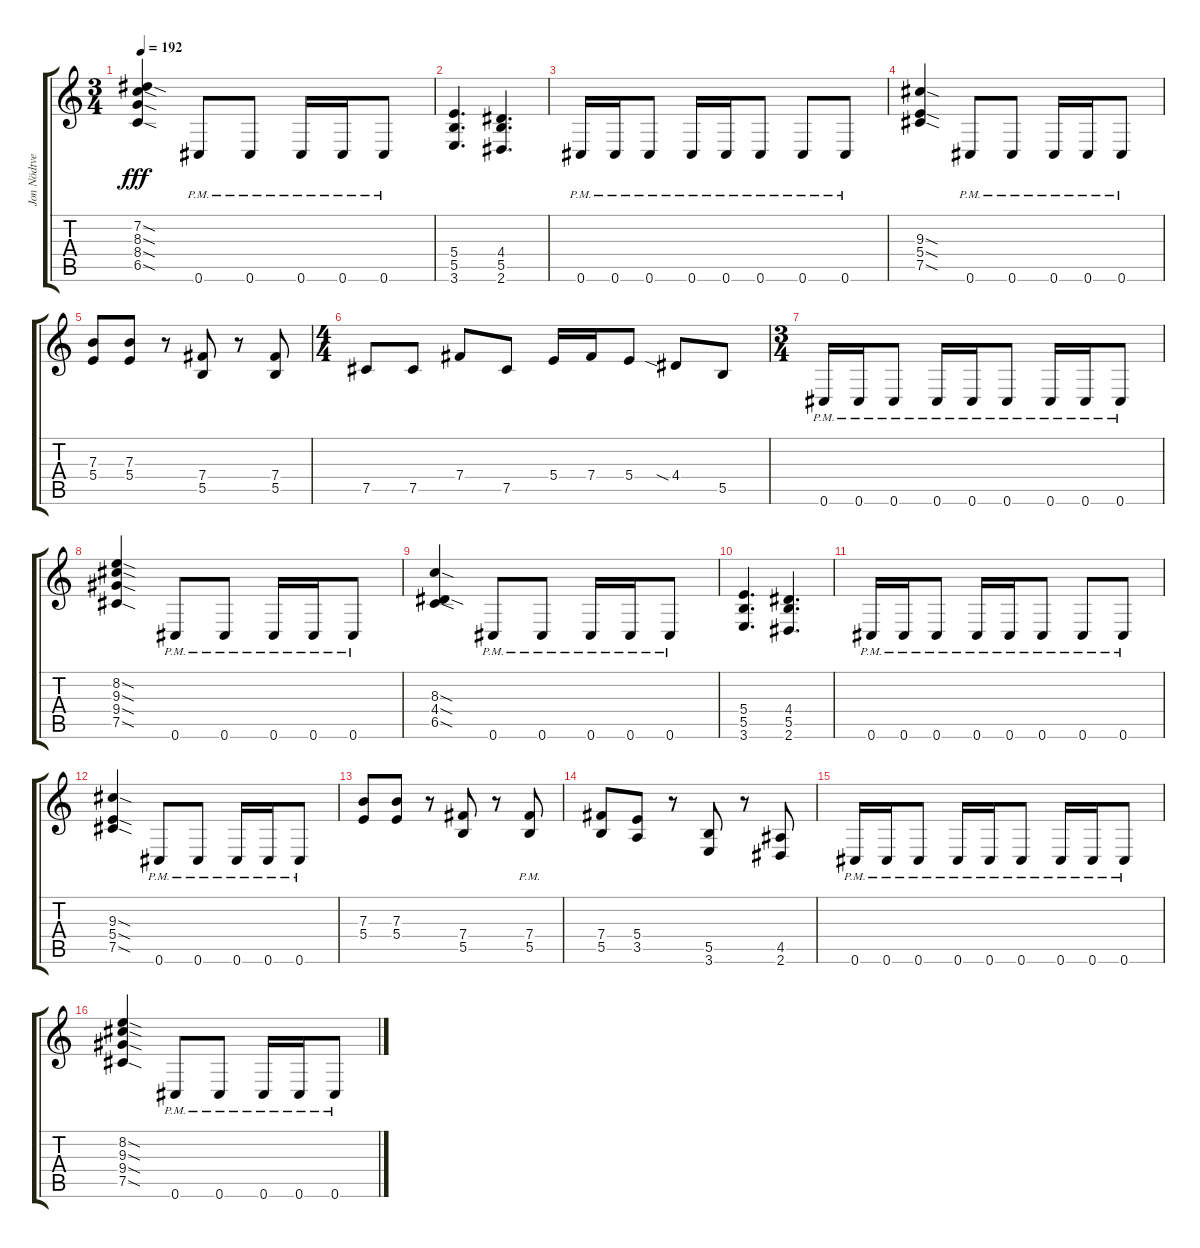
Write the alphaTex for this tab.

\track ("Jon Nödtveidt" "Jon Nödtve") {instrument distortionguitar}
\staff {score tabs}
\tuning (Db4 Ab3 E3 B2 Gb2 Db2) {hide}
\ts (3 4)
\tempo 192
\clef g2
\ks c
(7.2{sod} 8.3{sod} 8.4{sod} 6.5{sod}).4{dy fff} 0.6{pm}.8 0.6{pm}.8 0.6{pm}.16 0.6{pm}.16 0.6{pm}.8 |
(5.4 5.5 3.6).4{d} (4.4 5.5 2.6).4{d} |
0.6{pm}.16 0.6{pm}.16 0.6{pm}.8 0.6{pm}.16 0.6{pm}.16 0.6{pm}.8 0.6{pm}.8 0.6{pm}.8 |
(9.3{sod} 5.4{sod} 7.5{sod}).4 0.6{pm}.8 0.6{pm}.8 0.6{pm}.16 0.6{pm}.16 0.6{pm}.8 |
(7.3 5.4).8 (7.3 5.4).8 r.8 (7.4 5.5).8 r.8 (7.4 5.5).8 |
\ts (4 4)
7.5.8 7.5.8 7.4.8 7.5.8 5.4.16 7.4.16 5.4.8 4.4{sia}.8 5.5.8 |
\ts (3 4)
0.6{pm}.16 0.6{pm}.16 0.6{pm}.8 0.6{pm}.16 0.6{pm}.16 0.6{pm}.8 0.6{pm}.16 0.6{pm}.16 0.6{pm}.8 |
(8.2{sod} 9.3{sod} 9.4{sod} 7.5{sod}).4 0.6{pm}.8 0.6{pm}.8 0.6{pm}.16 0.6{pm}.16 0.6{pm}.8 |
(8.3{sod} 4.4{sod} 6.5{sod}).4 0.6{pm}.8 0.6{pm}.8 0.6{pm}.16 0.6{pm}.16 0.6{pm}.8 |
(5.4 5.5 3.6).4{d} (4.4 5.5 2.6).4{d} |
0.6{pm}.16 0.6{pm}.16 0.6{pm}.8 0.6{pm}.16 0.6{pm}.16 0.6{pm}.8 0.6{pm}.8 0.6{pm}.8 |
(9.3{sod} 5.4{sod} 7.5{sod}).4 0.6{pm}.8 0.6{pm}.8 0.6{pm}.16 0.6{pm}.16 0.6{pm}.8 |
(7.3 5.4).8 (7.3 5.4).8 r.8 (7.4 5.5).8 r.8 (7.4{pm} 5.5{pm}).8 |
(7.4 5.5).8 (5.4 3.5).8 r.8 (5.5 3.6).8 r.8 (4.5 2.6).8 |
0.6{pm}.16 0.6{pm}.16 0.6{pm}.8 0.6{pm}.16 0.6{pm}.16 0.6{pm}.8 0.6{pm}.16 0.6{pm}.16 0.6{pm}.8 |
(8.2{sod} 9.3{sod} 9.4{sod} 7.5{sod}).4 0.6{pm}.8 0.6{pm}.8 0.6{pm}.16 0.6{pm}.16 0.6{pm}.8
